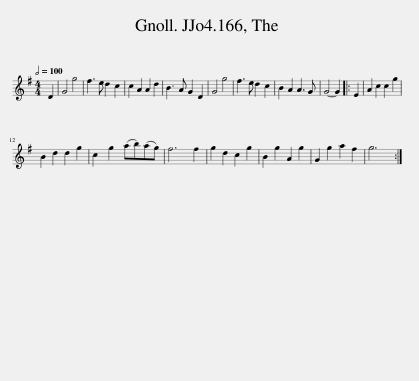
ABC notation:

X:1
L:1/8
Q:1/2=100
M:4/4
I:linebreak $
K:G
V:1 treble
V:1
 D2 | G4 g4 | f3 e d2 c2 | c2 A2 A2 d2 | B3 A G2 D2 | %5
 G4 g4 | f3 e d2 c2 | B2 A2 A3 G | G4- G2 |: E2 | %10
 A2 c2 c2 g2 |$ B2 d2 d2 g2 | c2 g2 (ab)(ag) | f6 f2 | g2 d2 c2 g2 | %15
 B2 g2 A2 g2 | G2 g2 a2 f2 | g6 :| %18
